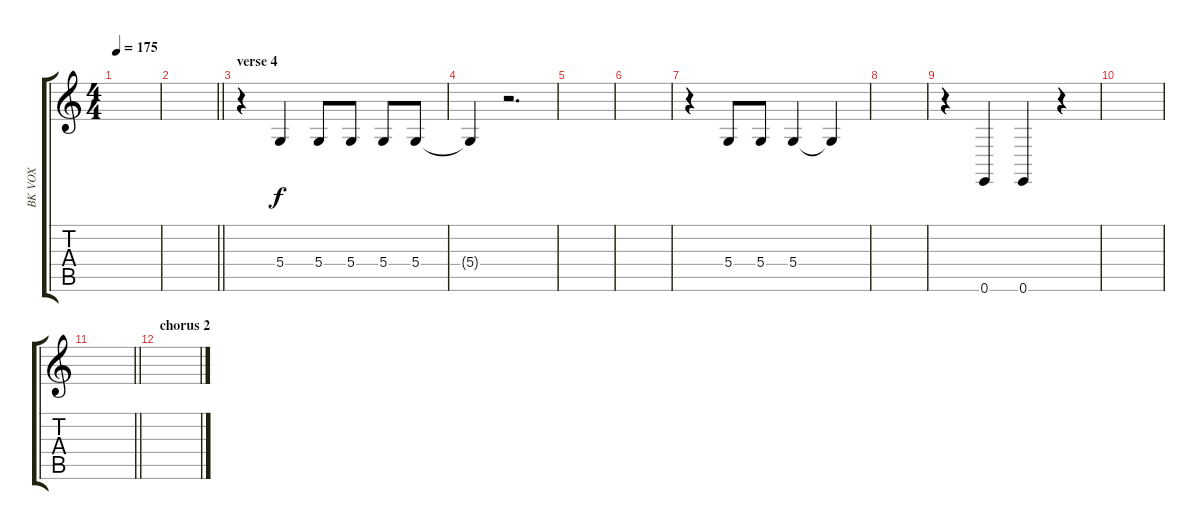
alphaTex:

\track ("BK VOX" "BK VOX") {instrument lead1square}
\staff {score tabs}
\tuning (E4 B3 G3 D3 A2 E2) {hide}
\ts (4 4)
\tempo 175
\clef g2
\ks c
|
\barLineRight lightlight
|
\section ("" "verse 4")
r.4 5.4.4 5.4.8 5.4.8 5.4.8 5.4.8 |
5.4{t}.4 r.2{d} |
|
|
r.4 5.4.8 5.4.8 5.4.4 5.4{t}.4 |
|
r.4 0.6.4 0.6.4 r.4 |
|
\barLineRight lightlight
|
\section ("" "chorus 2")
